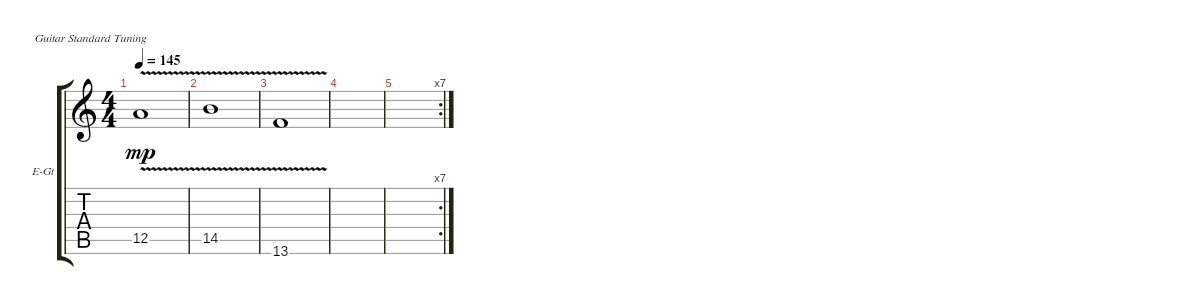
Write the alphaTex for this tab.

\defaultSystemsLayout 4
\bracketExtendMode groupsimilarinstruments
\firstSystemTrackNameOrientation horizontal
\otherSystemsTrackNameOrientation horizontal
\track ("Violin/Viola" "E-Gt") {instrument electricguitarclean}
\staff {score tabs}
\tuning (E4 B3 G3 D3 A2 E2)
\ts (4 4)
\tempo 145
\clef g2
\scale
0.333333
\ks c
12.5{v}.1{dy mp} |
\scale
0.333333 14.5{v}.1 |
13.6{v}.1 |
|
\rc 7
